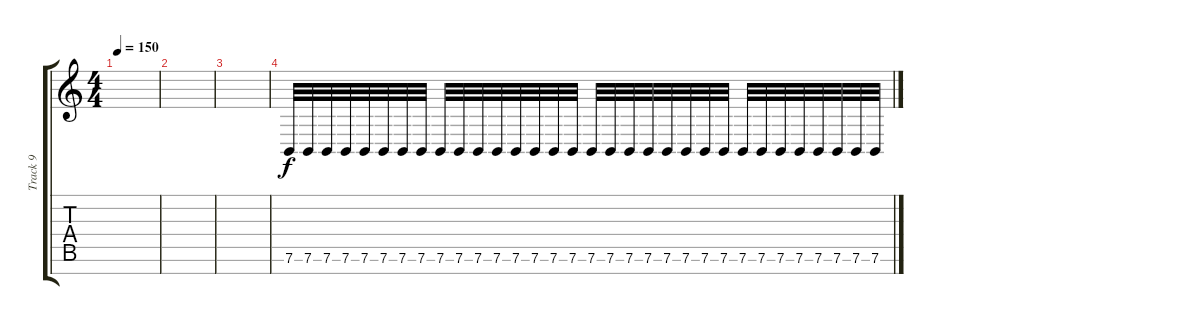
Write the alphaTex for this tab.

\track ("Track 9" "Track 9") {instrument timpani}
\staff {score tabs}
\tuning (E4 B3 G3 D3 A2 E2 B1) {hide}
\ts (4 4)
\tempo 150
\clef g2
\ks c
|
|
|
7.6.32 7.6.32 7.6.32 7.6.32 7.6.32 7.6.32 7.6.32 7.6.32 7.6.32 7.6.32 7.6.32 7.6.32 7.6.32 7.6.32 7.6.32 7.6.32 7.6.32 7.6.32 7.6.32 7.6.32 7.6.32 7.6.32 7.6.32 7.6.32 7.6.32 7.6.32 7.6.32 7.6.32 7.6.32 7.6.32 7.6.32 7.6.32
